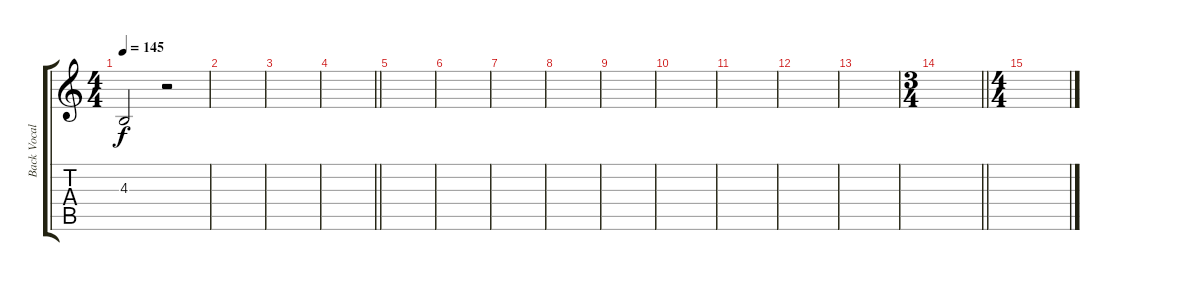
\track ("Back Vocal" "Back Vocal") {instrument pad4choir}
\staff {score tabs}
\tuning (E4 B3 G3 D3 A2 E2) {hide}
\ts (4 4)
\tempo 145
\clef g2
\ks c
4.3.2{dy f} r.2 |
|
|
\barLineRight lightlight
|
|
|
|
|
|
|
|
|
|
\ts (3 4)
\barLineRight lightlight
|
\ts (4 4)
